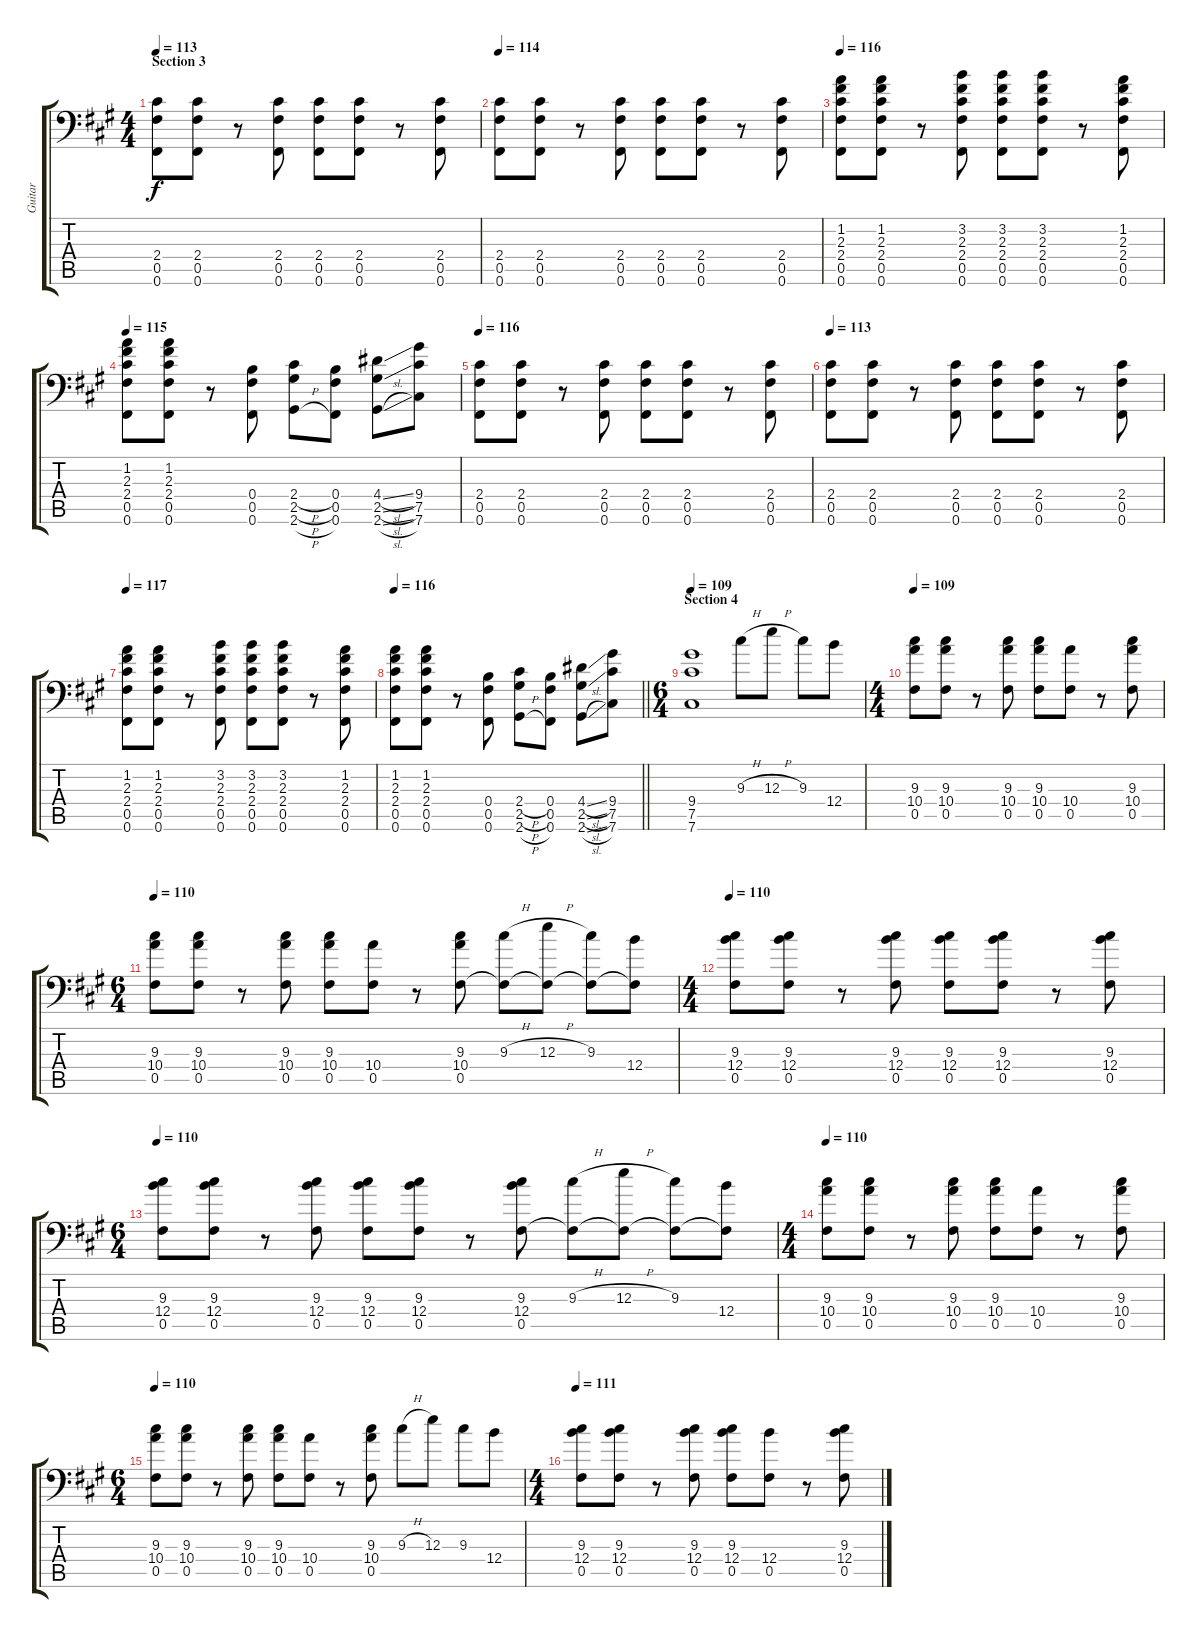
\track ("Guitar" "Guitar") {instrument overdrivenguitar}
\staff {score tabs}
\tuning (B3 Ab3 E3 B2 Gb2 Gb1) {hide}
\ts (4 4)
\section ("" "Section 3")
\tempo 113
\clef f4
\ks f#minor
(2.4 0.5 0.6).8{dy f} (2.4 0.5 0.6).8 r.8 (2.4 0.5 0.6).8 (2.4 0.5 0.6).8 (2.4 0.5 0.6).8 r.8 (2.4 0.5 0.6).8 |
\tempo 114
(2.4 0.5 0.6).8 (2.4 0.5 0.6).8 r.8 (2.4 0.5 0.6).8 (2.4 0.5 0.6).8 (2.4 0.5 0.6).8 r.8 (2.4 0.5 0.6).8 |
\tempo 116
(1.2 2.3 2.4 0.5 0.6).8 (1.2 2.3 2.4 0.5 0.6).8 r.8 (3.2 2.3 2.4 0.5 0.6).8 (3.2 2.3 2.4 0.5 0.6).8 (3.2 2.3 2.4 0.5 0.6).8 r.8 (1.2 2.3 2.4 0.5 0.6).8 |
\tempo 115
(1.2 2.3 2.4 0.5 0.6).8 (1.2 2.3 2.4 0.5 0.6).8 r.8 (0.4 0.5 0.6).8 (2.4{h} 2.5{h} 2.6{h}).8 (0.4 0.5 0.6).8 (4.4{sl} 2.5{sl} 2.6{sl}).8 (9.4 7.5 7.6).8 |
\tempo 116
(2.4 0.5 0.6).8 (2.4 0.5 0.6).8 r.8 (2.4 0.5 0.6).8 (2.4 0.5 0.6).8 (2.4 0.5 0.6).8 r.8 (2.4 0.5 0.6).8 |
\tempo 113
(2.4 0.5 0.6).8 (2.4 0.5 0.6).8 r.8 (2.4 0.5 0.6).8 (2.4 0.5 0.6).8 (2.4 0.5 0.6).8 r.8 (2.4 0.5 0.6).8 |
\tempo 117
(1.2 2.3 2.4 0.5 0.6).8 (1.2 2.3 2.4 0.5 0.6).8 r.8 (3.2 2.3 2.4 0.5 0.6).8 (3.2 2.3 2.4 0.5 0.6).8 (3.2 2.3 2.4 0.5 0.6).8 r.8 (1.2 2.3 2.4 0.5 0.6).8 |
\tempo 116
\barLineRight lightlight
(1.2 2.3 2.4 0.5 0.6).8 (1.2 2.3 2.4 0.5 0.6).8 r.8 (0.4 0.5 0.6).8 (2.4{h} 2.5{h} 2.6{h}).8 (0.4 0.5 0.6).8 (4.4{sl} 2.5{sl} 2.6{sl}).8 (9.4 7.5 7.6).8 |
\ts (6 4)
\section ("" "Section 4")
\tempo 109
(9.4 7.5 7.6).1 9.3{h}.8{volume 7} 12.3{h}.8 9.3.8 12.4.8 |
\ts (4 4)
\tempo 109
(9.3 10.4 0.5).8 (9.3 10.4 0.5).8 r.8 (9.3 10.4 0.5).8 (9.3 10.4 0.5).8 (10.4 0.5).8 r.8 (9.3 10.4 0.5).8 |
\ts (6 4)
\tempo 110
(9.3 10.4 0.5).8 (9.3 10.4 0.5).8 r.8 (9.3 10.4 0.5).8 (9.3 10.4 0.5).8 (10.4 0.5).8 r.8 (9.3 10.4 0.5).8 (9.3{h} 0.5{t}).8 (12.3{h} 0.5{t}).8 (9.3 0.5{t}).8 (12.4 0.5{t}).8 |
\ts (4 4)
\tempo 110
(9.3 12.4 0.5).8 (9.3 12.4 0.5).8 r.8 (9.3 12.4 0.5).8 (9.3 12.4 0.5).8 (9.3 12.4 0.5).8 r.8 (9.3 12.4 0.5).8 |
\ts (6 4)
\tempo 110
(9.3 12.4 0.5).8 (9.3 12.4 0.5).8 r.8 (9.3 12.4 0.5).8 (9.3 12.4 0.5).8 (9.3 12.4 0.5).8 r.8 (9.3 12.4 0.5).8 (9.3{h} 0.5{t}).8 (12.3{h} 0.5{t}).8 (9.3 0.5{t}).8 (12.4 0.5{t}).8 |
\ts (4 4)
\tempo 110
(9.3 10.4 0.5).8 (9.3 10.4 0.5).8 r.8 (9.3 10.4 0.5).8 (9.3 10.4 0.5).8 (10.4 0.5).8 r.8 (9.3 10.4 0.5).8 |
\ts (6 4)
\tempo 110
(9.3 10.4 0.5).8 (9.3 10.4 0.5).8 r.8 (9.3 10.4 0.5).8 (9.3 10.4 0.5).8 (10.4 0.5).8 r.8 (9.3 10.4 0.5).8 9.3{h}.8 12.3.8 9.3.8 12.4.8 |
\ts (4 4)
\tempo 111
(9.3 12.4 0.5).8 (9.3 12.4 0.5).8 r.8 (9.3 12.4 0.5).8 (9.3 12.4 0.5).8 (12.4 0.5).8 r.8 (9.3 12.4 0.5).8
